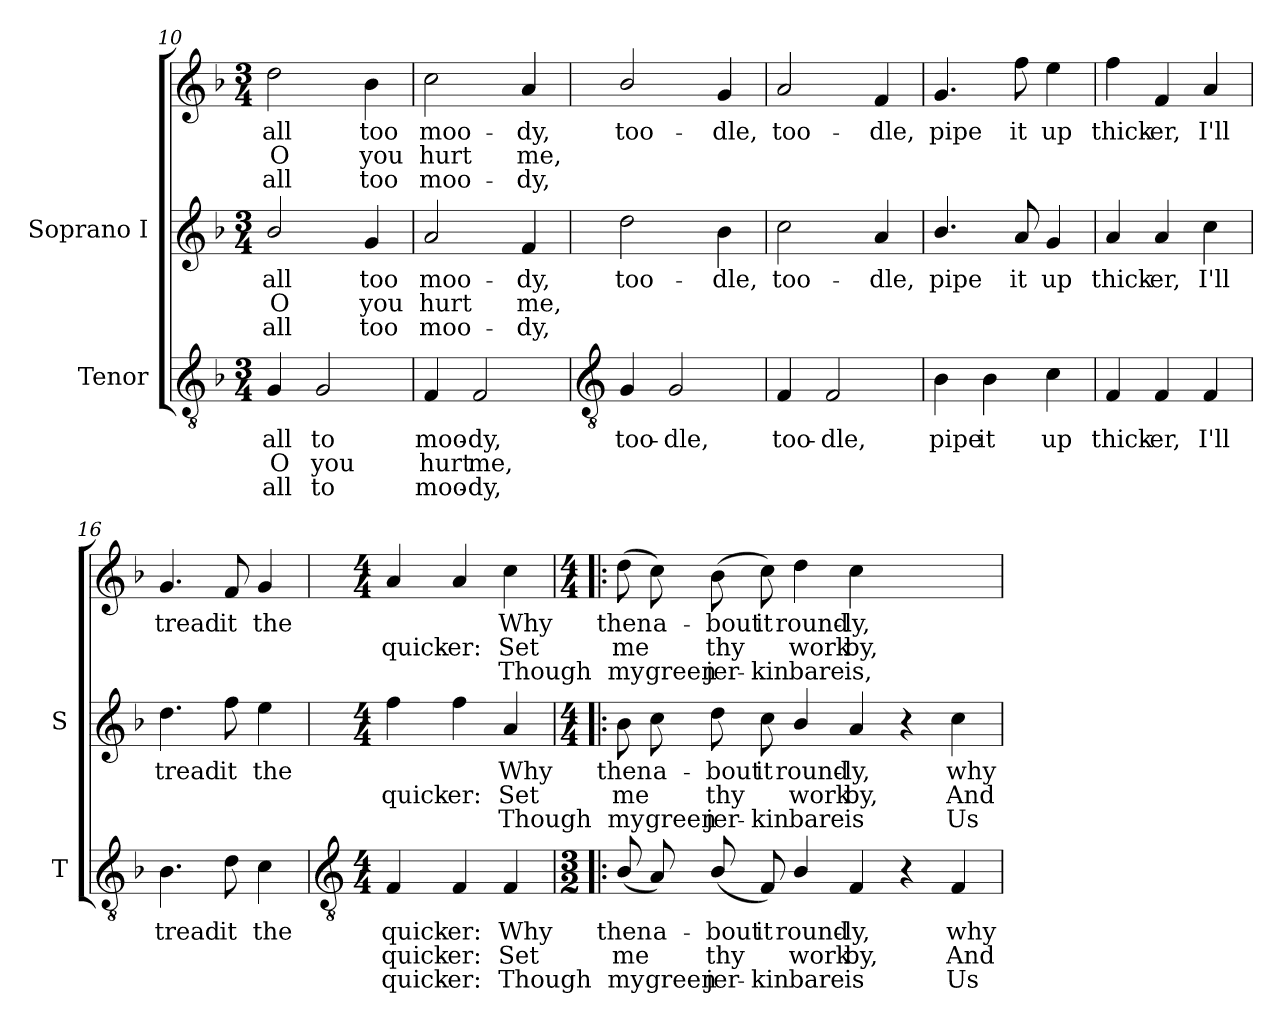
**kern	**text	**text	**text	**kern	**text	**text	**text	**kern	**text	**text	**text
*part2	*part2	*part2	*part2	*part1	*part1	*part1	*part1	*part1	*part1	*part1	*part1
*staff3	*staff3	*staff3	*staff3	*staff2	*staff2	*staff2	*staff2	*staff1	*staff1	*staff1	*staff1
*I"Tenor	*	*	*	*I"Soprano I	*	*	*	*	*	*	*
*I'T	*	*	*	*I'S	*	*	*	*	*	*	*
*clefGv2	*	*	*	*clefG2	*	*	*	*clefG2	*	*	*
*k[b-]	*	*	*	*k[b-]	*	*	*	*k[b-]	*	*	*
*F:	*	*	*	*F:	*	*	*	*F:	*	*	*
*M3/4	*	*	*	*M3/4	*	*	*	*M3/4	*	*	*
=10	=10	=10	=10	=10	=10	=10	=10	=10	=10	=10	=10
!	!LO:LY:b	!LO:LY:b	!LO:LY:b	!	!LO:LY:b	!LO:LY:b	!LO:LY:b	!	!LO:LY:b	!LO:LY:b	!LO:LY:b
4G	all	O	all	2b-/	all	O	all	2dd	all	O	all
!	!LO:LY:b	!LO:LY:b	!LO:LY:b	!	!	!	!	!	!	!	!
2G	to	you	to	.	.	.	.	.	.	.	.
!	!	!	!	!	!LO:LY:b	!LO:LY:b	!LO:LY:b	!	!LO:LY:b	!LO:LY:b	!LO:LY:b
.	.	.	.	4g	too	you	too	4b-	too	you	too
=11	=11	=11	=11	=11	=11	=11	=11	=11	=11	=11	=11
!	!LO:LY:b	!LO:LY:b	!LO:LY:b	!	!LO:LY:b	!LO:LY:b	!LO:LY:b	!	!LO:LY:b	!LO:LY:b	!LO:LY:b
4F	moo-	-hurt	moo-	2a/	moo-	-hurt	moo-	2cc	moo-	-hurt	moo-
!	!LO:LY:b	!LO:LY:b	!LO:LY:b	!	!	!	!	!	!	!	!
2F	-dy,	me,	dy,	.	.	.	.	.	.	.	.
!	!	!	!	!	!LO:LY:b	!LO:LY:b	!LO:LY:b	!	!LO:LY:b	!LO:LY:b	!LO:LY:b
.	.	.	.	4f	-dy,	me,	dy,	4a	-dy,	me,	dy,
!!LO:LB:g=z
=12	=12	=12	=12	=12	=12	=12	=12	=12	=12	=12	=12
*clefGv2	*	*	*	*	*	*	*	*	*	*	*
!	!LO:LY:b	!	!	!	!LO:LY:b	!	!	!	!LO:LY:b	!	!
4G	too-	.	.	2dd	too-	.	.	2b-/	too-	.	.
!	!LO:LY:b	!	!	!	!	!	!	!	!	!	!
2G	-dle,	.	.	.	.	.	.	.	.	.	.
!	!	!	!	!	!LO:LY:b	!	!	!	!LO:LY:b	!	!
.	.	.	.	4b-	-dle,	.	.	4g	-dle,	.	.
=13	=13	=13	=13	=13	=13	=13	=13	=13	=13	=13	=13
!	!LO:LY:b	!	!	!	!LO:LY:b	!	!	!	!LO:LY:b	!	!
4F	too-	.	.	2cc	too-	.	.	2a/	too-	.	.
!	!LO:LY:b	!	!	!	!	!	!	!	!	!	!
2F	-dle,	.	.	.	.	.	.	.	.	.	.
!	!	!	!	!	!LO:LY:b	!	!	!	!LO:LY:b	!	!
.	.	.	.	4a	-dle,	.	.	4f	-dle,	.	.
=14	=14	=14	=14	=14	=14	=14	=14	=14	=14	=14	=14
!	!LO:LY:b	!	!	!	!LO:LY:b	!	!	!	!LO:LY:b	!	!
4B-	pipe	.	.	4.b-/	pipe	.	.	4.g	pipe	.	.
!	!LO:LY:b	!	!	!	!	!	!	!	!	!	!
4B-	it	.	.	.	.	.	.	.	.	.	.
!	!	!	!	!	!LO:LY:b	!	!	!	!LO:LY:b	!	!
.	.	.	.	8a/	it	.	.	8ff	it	.	.
!	!LO:LY:b	!	!	!	!LO:LY:b	!	!	!	!LO:LY:b	!	!
4c\	up	.	.	4g	up	.	.	4ee	up	.	.
=15	=15	=15	=15	=15	=15	=15	=15	=15	=15	=15	=15
!	!LO:LY:b	!	!	!	!LO:LY:b	!	!	!	!LO:LY:b	!	!
4F	thick-	.	.	4a	thick-	.	.	4ff	thick-	.	.
!	!LO:LY:b	!	!	!	!LO:LY:b	!	!	!	!LO:LY:b	!	!
4F	-er,	.	.	4a	-er,	.	.	4f	-er,	.	.
!	!LO:LY:b	!	!	!	!LO:LY:b	!	!	!	!LO:LY:b	!	!
4F	I'll	.	.	4cc	I'll	.	.	4a/	I'll	.	.
=16	=16	=16	=16	=16	=16	=16	=16	=16	=16	=16	=16
!	!LO:LY:b	!	!	!	!LO:LY:b	!	!	!	!LO:LY:b	!	!
4.B-	tread	.	.	4.dd	tread	.	.	4.g	tread	.	.
!	!LO:LY:b	!	!	!	!LO:LY:b	!	!	!	!LO:LY:b	!	!
8d	it	.	.	8ff	it	.	.	8f	it	.	.
!	!LO:LY:b	!	!	!	!LO:LY:b	!	!	!	!LO:LY:b	!	!
4c	the	.	.	4ee	the	.	.	4g	the	.	.
!!LO:LB:g=z
=17	=17	=17	=17	=17	=17	=17	=17	=17	=17	=17	=17
*clefGv2	*	*	*	*	*	*	*	*	*	*	*
*M4/4	*	*	*	*M4/4	*	*	*	*M4/4	*	*	*
!	!LO:LY:b	!LO:LY:b	!LO:LY:b	!	!	!LO:LY:b	!	!	!	!LO:LY:b	!
4F	quick-	-quick-	-quick-	4ff	.	quick-	.	4a	.	quick-	.
!	!LO:LY:b	!LO:LY:b	!LO:LY:b	!	!	!LO:LY:b	!	!	!	!LO:LY:b	!
4F	-er:	er:	er:	4ff	.	-er:	.	4a	.	-er:	.
!	!LO:LY:b	!LO:LY:b	!LO:LY:b	!	!LO:LY:b	!LO:LY:b	!LO:LY:b	!	!LO:LY:b	!LO:LY:b	!LO:LY:b
4F	Why	Set	Though	4a	Why	Set	Though	4cc	Why	Set	Though
=18!|:	=18!|:	=18!|:	=18!|:	=18!|:	=18!|:	=18!|:	=18!|:	=18!|:	=18!|:	=18!|:	=18!|:
*M3/2	*	*	*	*M4/4	*	*	*	*M4/4	*	*	*
!	!LO:LY:b	!LO:LY:b	!LO:LY:b	!	!LO:LY:b	!LO:LY:b	!LO:LY:b	!	!LO:LY:b	!LO:LY:b	!LO:LY:b
(<8B-/	then	me	my	8b-	then	me	my	(>8dd	then	me	my
!	!LO:LY:b	!	!LO:LY:b	!	!LO:LY:b	!	!LO:LY:b	!	!LO:LY:b	!	!LO:LY:b
8A)	a-	.	-green	8cc	a-	.	-green	8cc)	a-	.	-green
!	!LO:LY:b	!LO:LY:b	!LO:LY:b	!	!LO:LY:b	!LO:LY:b	!LO:LY:b	!	!LO:LY:b	!LO:LY:b	!LO:LY:b
(<8B-/	bout	thy	jer-	8dd	bout	thy	jer-	(>8b-	bout	thy	jer-
!	!LO:LY:b	!	!LO:LY:b	!	!LO:LY:b	!	!LO:LY:b	!	!LO:LY:b	!	!LO:LY:b
8F)	-it	.	kin	8cc	-it	.	kin	8cc)	-it	.	kin
!	!LO:LY:b	!LO:LY:b	!LO:LY:b	!	!LO:LY:b	!LO:LY:b	!LO:LY:b	!	!LO:LY:b	!LO:LY:b	!LO:LY:b
4B-/	round-	-work	bare	4b-/	round-	-work	bare	4dd	round-	-work	bare
!	!LO:LY:b	!LO:LY:b	!LO:LY:b	!	!LO:LY:b	!LO:LY:b	!LO:LY:b	!	!LO:LY:b	!LO:LY:b	!LO:LY:b
4F	ly,	by,	is	4a	ly,	by,	is	4cc	ly,	by,	is,
4r	.	.	.	4r	.	.	.	2ryy	.	.	.
!	!LO:LY:b	!LO:LY:b	!LO:LY:b	!	!LO:LY:b	!LO:LY:b	!LO:LY:b	!	!	!	!
4F	why	And	Us	4cc	why	And	Us	.	.	.	.
=	=	=	=	=	=	=	=	=	=	=	=
*-	*-	*-	*-	*-	*-	*-	*-	*-	*-	*-	*-
